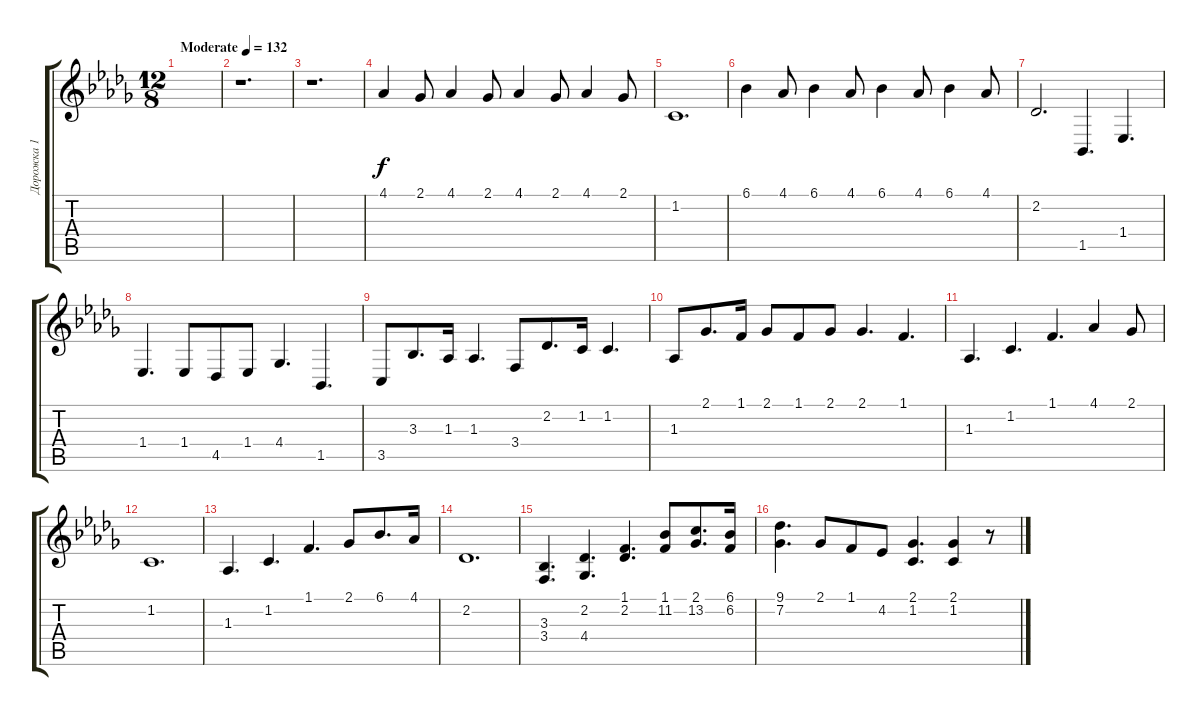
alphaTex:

\track ("Дорожка 1" "Дорожка 1") {instrument acousticgrandpiano}
\staff {score tabs}
\tuning (E4 B3 G3 D3 A2 E2) {hide}
\ts (12 8)
\tempo (132 "Moderate")
\clef g2
\ks db
|
r.1{d} |
r.1{d} |
4.1.4 2.1.8 4.1.4 2.1.8 4.1.4 2.1.8 4.1.4 2.1.8 |
1.2.1{d} |
6.1.4 4.1.8 6.1.4 4.1.8 6.1.4 4.1.8 6.1.4 4.1.8 |
2.2.2{d} 1.5.4{d} 1.4.4{d} |
1.4.4{d} 1.4.8 4.5.8 1.4.8 4.4.4{d} 1.5.4{d} |
3.5.8 3.3.8{d} 1.3.16 1.3.4{d} 3.4.8 2.2.8{d} 1.2.16 1.2.4{d} |
1.3.8 2.1.8{d} 1.1.16 2.1.8 1.1.8 2.1.8 2.1.4{d} 1.1.4{d} |
1.3.4{d} 1.2.4{d} 1.1.4{d} 4.1.4 2.1.8 |
1.2.1{d} |
1.3.4{d} 1.2.4{d} 1.1.4{d} 2.1.8 6.1.8{d} 4.1.16 |
2.2.1{d} |
(3.3 3.4).4{d} (2.2 4.4).4{d} (1.1 2.2).4{d} (1.1 11.2).8 (2.1 13.2).8{d} (6.1 6.2).16 |
(9.1 7.2).4{d} 2.1.8 1.1.8 4.2.8 (2.1 1.2).4{d} (2.1 1.2).4 r.8
